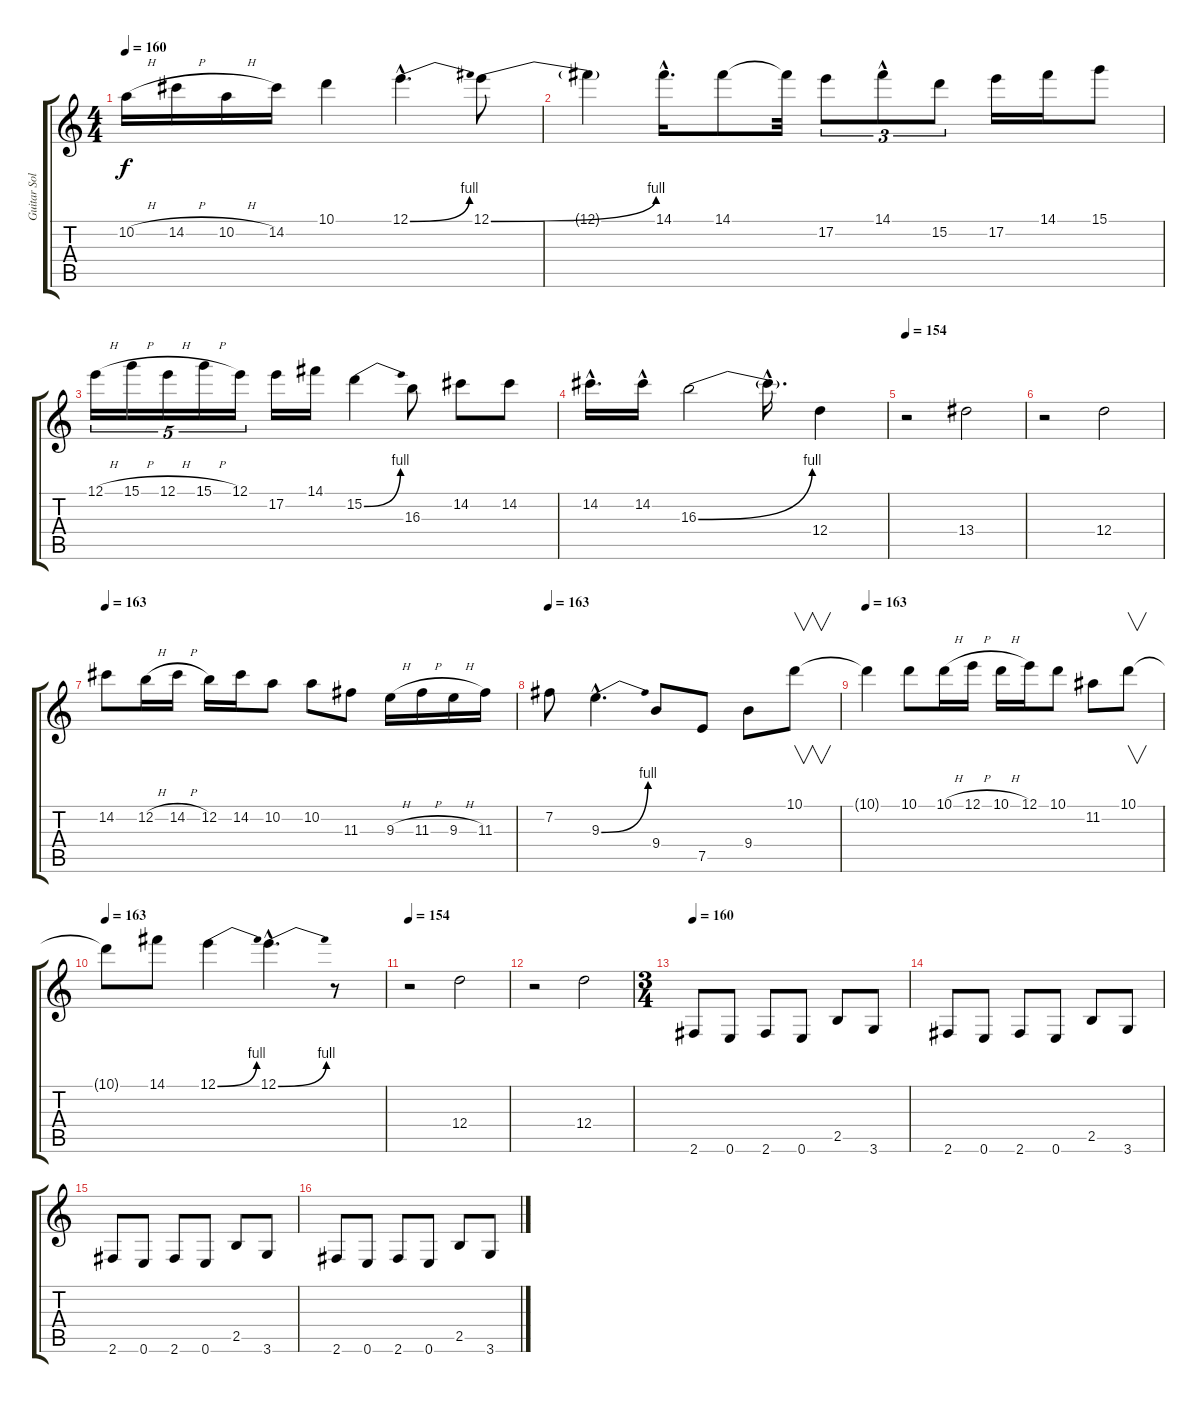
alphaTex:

\track ("Guitar Solo" "Guitar Sol") {instrument distortionguitar}
\staff {score tabs}
\tuning (E4 B3 G3 D3 A2 E2) {hide}
\ts (4 4)
\tempo 160
\clef g2
\ks c
10.2{h}.16{dy f} 14.2{h}.16 10.2{h}.16 14.2.16 10.1.4 12.1{be (bend 0 0 60 4) hac}.4{d} 12.1{be (bend 0 0 60 4)}.8 |
12.1{t}.4 14.1{hac}.16{d} 14.1.8 14.1{t}.32 17.2.8{tu (3 2)} 14.1{hac}.8{tu (3 2)} 15.2.8{tu (3 2)} 17.2.16 14.1.16 15.1.8 |
12.1{h}.16{tu (5 4)} 15.1{h}.16{tu (5 4)} 12.1{h}.16{tu (5 4)} 15.1{h}.16{tu (5 4)} 12.1.16{tu (5 4)} 17.2.16 14.1.16 15.2{be (bend 0 0 60 4)}.4 16.3.8 14.2.8 14.2.8 |
14.2{hac}.16{d} 14.2{hac}.16 16.3{be (bend 0 0 60 4)}.2 16.3{hac t}.16{d} 12.4.4 |
\tempo 154
r.2 13.4.2 |
r.2 12.4.2 |
\tempo 163
14.2.8 12.2{h}.16 14.2{h}.16 12.2.16 14.2.16 10.2.8 10.2.8 11.3.8 9.3{h}.16 11.3{h}.16 9.3{h}.16 11.3.16 |
\tempo 163
7.2.8 9.3{be (bend 0 0 60 4) hac}.4{d} 9.4.8 7.5.8 9.4.8 10.1.8{v} |
\tempo 163
10.1{t}.4 10.1.8 10.1{h}.16 12.1{h}.16 10.1{h}.16 12.1.16 10.1.8 11.2.8 10.1.8{v} |
\tempo 163
10.1{t}.8 14.1.8 12.1{be (bend 0 0 60 4)}.4 12.1{be (bend 0 0 60 4) hac}.4{d} r.8 |
\tempo 154
r.2 12.4.2 |
r.2 12.4.2 |
\ts (3 4)
\tempo 160
2.6.8 0.6.8 2.6.8 0.6.8 2.5.8 3.6.8 |
2.6.8 0.6.8 2.6.8 0.6.8 2.5.8 3.6.8 |
2.6.8 0.6.8 2.6.8 0.6.8 2.5.8 3.6.8 |
2.6.8 0.6.8 2.6.8 0.6.8 2.5.8 3.6.8
